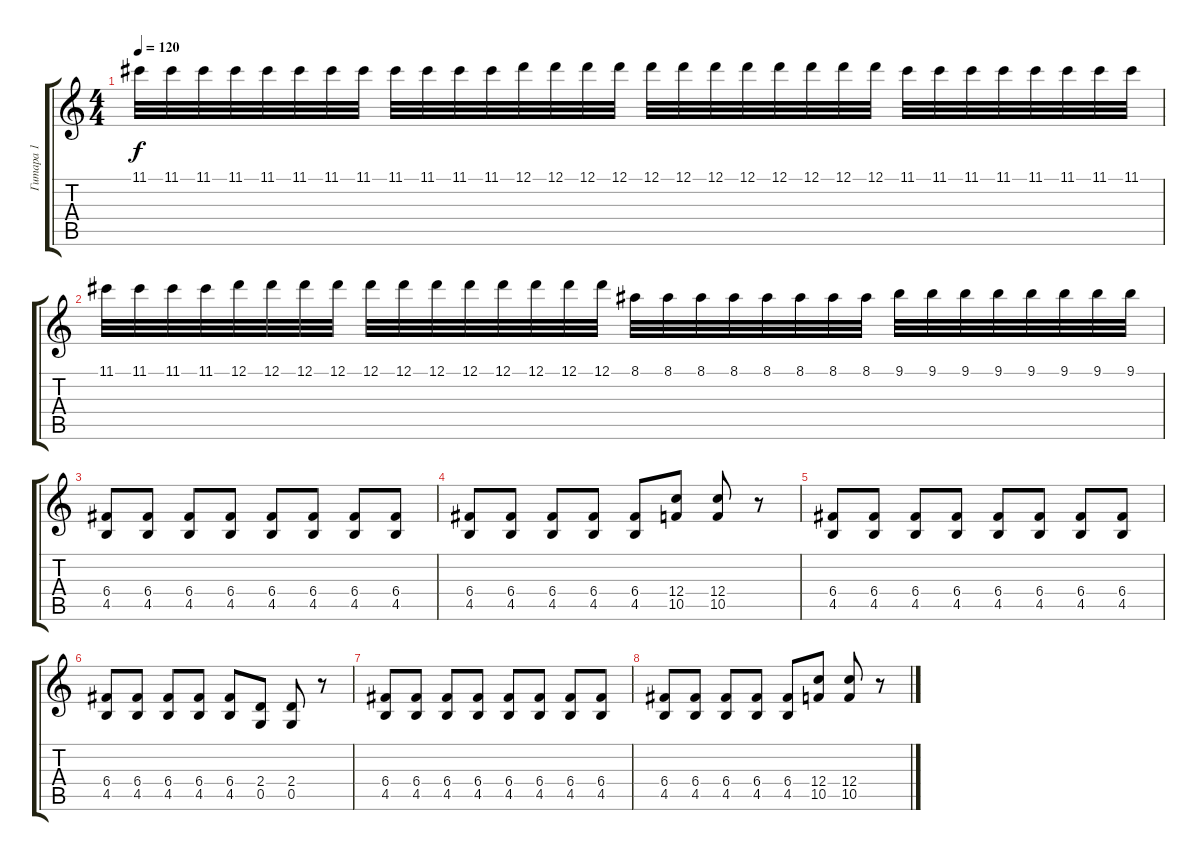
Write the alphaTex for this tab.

\track ("Гитара 1" "Гитара 1") {instrument overdrivenguitar}
\staff {score tabs}
\tuning (D4 A3 F3 C3 G2 D2) {hide}
\ts (4 4)
\tempo 120
\clef g2
\ks c
11.1.32{dy f} 11.1.32 11.1.32 11.1.32 11.1.32 11.1.32 11.1.32 11.1.32 11.1.32 11.1.32 11.1.32 11.1.32 12.1.32 12.1.32 12.1.32 12.1.32 12.1.32 12.1.32 12.1.32 12.1.32 12.1.32 12.1.32 12.1.32 12.1.32 11.1.32 11.1.32 11.1.32 11.1.32 11.1.32 11.1.32 11.1.32 11.1.32 |
11.1.32 11.1.32 11.1.32 11.1.32 12.1.32 12.1.32 12.1.32 12.1.32 12.1.32 12.1.32 12.1.32 12.1.32 12.1.32 12.1.32 12.1.32 12.1.32 8.1.32 8.1.32 8.1.32 8.1.32 8.1.32 8.1.32 8.1.32 8.1.32 9.1.32 9.1.32 9.1.32 9.1.32 9.1.32 9.1.32 9.1.32 9.1.32 |
(6.4 4.5).8 (6.4 4.5).8 (6.4 4.5).8 (6.4 4.5).8 (6.4 4.5).8 (6.4 4.5).8 (6.4 4.5).8 (6.4 4.5).8 |
(6.4 4.5).8 (6.4 4.5).8 (6.4 4.5).8 (6.4 4.5).8 (6.4 4.5).8 (12.4 10.5).8 (12.4 10.5).8 r.8 |
(6.4 4.5).8 (6.4 4.5).8 (6.4 4.5).8 (6.4 4.5).8 (6.4 4.5).8 (6.4 4.5).8 (6.4 4.5).8 (6.4 4.5).8 |
(6.4 4.5).8 (6.4 4.5).8 (6.4 4.5).8 (6.4 4.5).8 (6.4 4.5).8 (2.4 0.5).8 (2.4 0.5).8 r.8 |
(6.4 4.5).8 (6.4 4.5).8 (6.4 4.5).8 (6.4 4.5).8 (6.4 4.5).8 (6.4 4.5).8 (6.4 4.5).8 (6.4 4.5).8 |
(6.4 4.5).8 (6.4 4.5).8 (6.4 4.5).8 (6.4 4.5).8 (6.4 4.5).8 (12.4 10.5).8 (12.4 10.5).8 r.8
